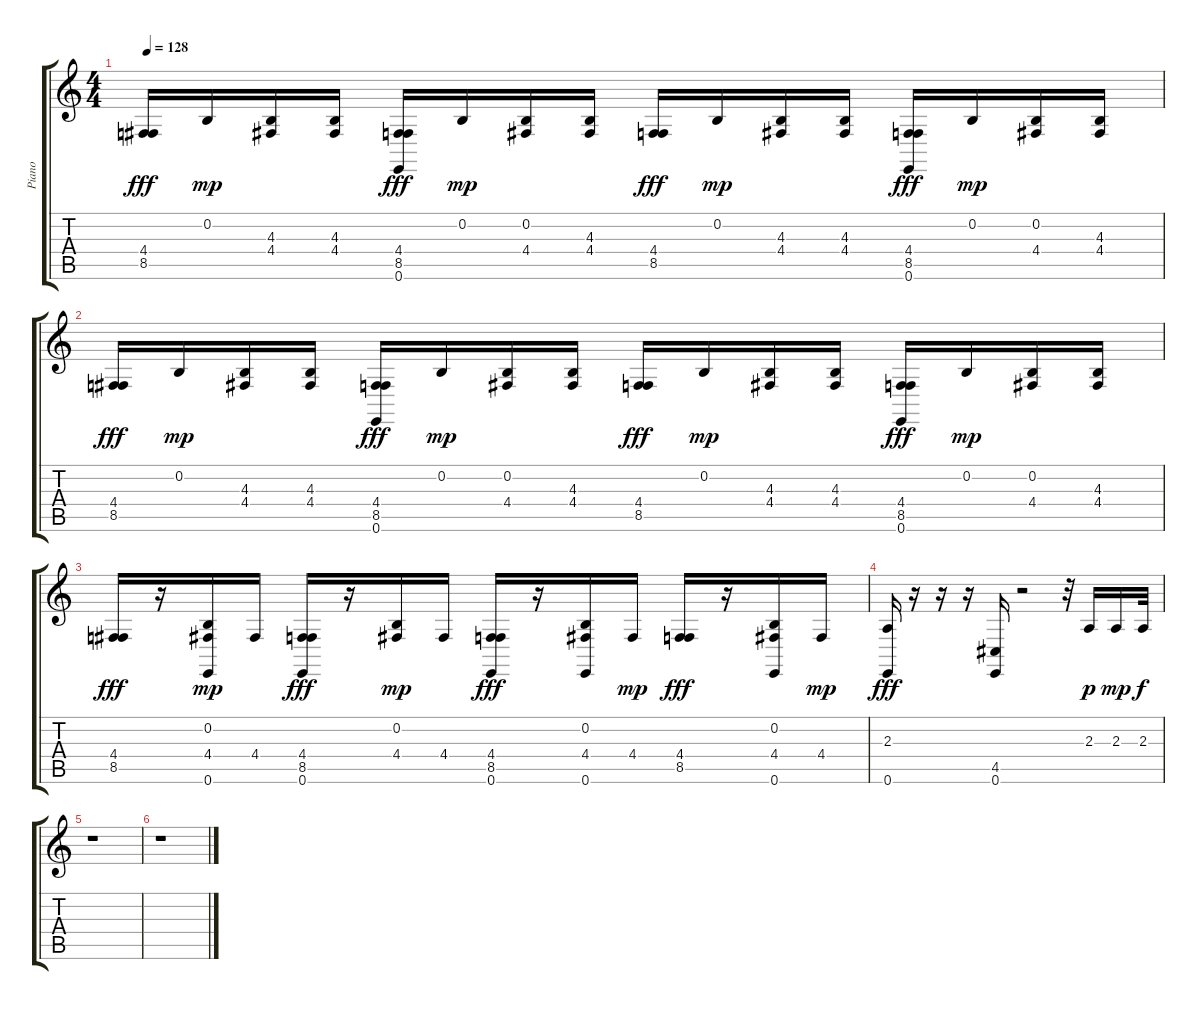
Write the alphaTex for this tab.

\track ("Piano" "Piano") {instrument acousticgrandpiano}
\staff {score tabs}
\tuning (E4 B3 G3 D3 A2 E2) {hide}
\ts (4 4)
\tempo 128
\clef g2
\ks c
(4.4 8.5).16{dy fff} 0.2.16{dy mp} (4.3 4.4).16 (4.3 4.4).16 (4.4 8.5 0.6).16{dy fff} 0.2.16{dy mp} (0.2 4.4).16 (4.3 4.4).16 (4.4 8.5).16{dy fff} 0.2.16{dy mp} (4.3 4.4).16 (4.3 4.4).16 (4.4 8.5 0.6).16{dy fff} 0.2.16{dy mp} (0.2 4.4).16 (4.3 4.4).16 |
(4.4 8.5).16{dy fff} 0.2.16{dy mp} (4.3 4.4).16 (4.3 4.4).16 (4.4 8.5 0.6).16{dy fff} 0.2.16{dy mp} (0.2 4.4).16 (4.3 4.4).16 (4.4 8.5).16{dy fff} 0.2.16{dy mp} (4.3 4.4).16 (4.3 4.4).16 (4.4 8.5 0.6).16{dy fff} 0.2.16{dy mp} (0.2 4.4).16 (4.3 4.4).16 |
(4.4 8.5).16{dy fff} r.16 (0.2 4.4 0.6).16{dy mp} 4.4.16 (4.4 8.5 0.6).16{dy fff} r.16 (0.2 4.4).16{dy mp} 4.4.16 (4.4 8.5 0.6).16{dy fff} r.16 (0.2 4.4 0.6).16 4.4.16{dy mp} (4.4 8.5).16{dy fff} r.16 (0.2 4.4 0.6).16 4.4.16{dy mp} |
(2.3 0.6).16{dy fff} r.16 r.16 r.16 (4.5 0.6).16 r.2 r.32 2.3.16{dy p} 2.3.16{dy mp} 2.3.32{dy f} |
r.1 |
r.1
